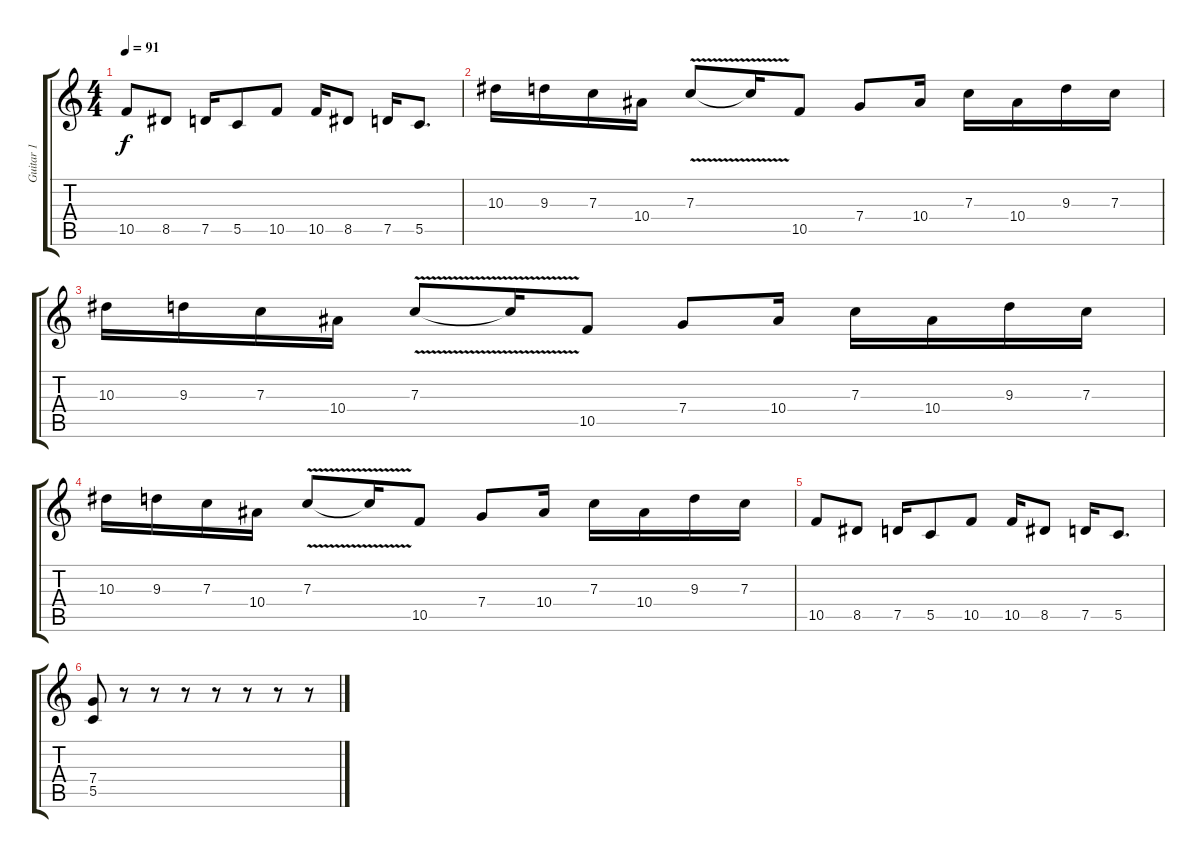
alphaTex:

\track ("Guitar 1" "Guitar 1") {instrument distortionguitar}
\staff {score tabs}
\tuning (D4 A3 F3 C3 G2 C2) {hide}
\ts (4 4)
\tempo 91
\clef g2
\ks c
10.5.8{dy f} 8.5.8 7.5.16 5.5.8 10.5.8 10.5.16 8.5.8 7.5.16 5.5.8{d} |
10.3.16 9.3.16 7.3.16 10.4.16 7.3{v}.8 7.3{t}.16 10.5.8 7.4.8 10.4.16 7.3.16 10.4.16 9.3.16 7.3.16 |
10.3.16 9.3.16 7.3.16 10.4.16 7.3{v}.8 7.3{t}.16 10.5.8 7.4.8 10.4.16 7.3.16 10.4.16 9.3.16 7.3.16 |
10.3.16 9.3.16 7.3.16 10.4.16 7.3{v}.8 7.3{t}.16 10.5.8 7.4.8 10.4.16 7.3.16 10.4.16 9.3.16 7.3.16 |
10.5.8 8.5.8 7.5.16 5.5.8 10.5.8 10.5.16 8.5.8 7.5.16 5.5.8{d} |
(7.4 5.5).8 r.8 r.8 r.8 r.8 r.8 r.8 r.8
